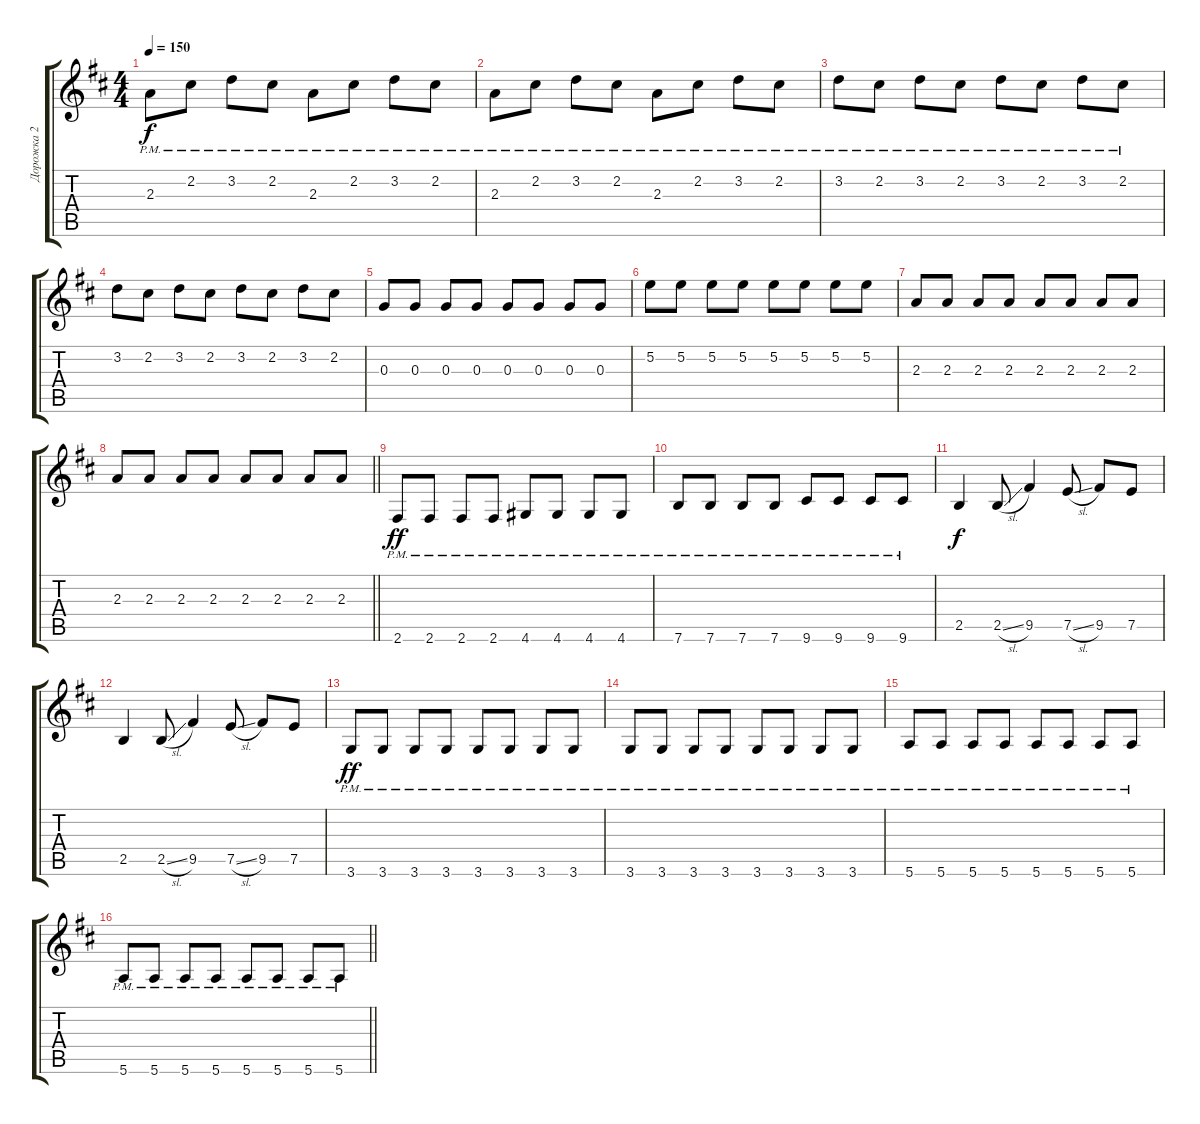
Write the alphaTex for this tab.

\track ("Дорожка 2" "Дорожка 2") {instrument distortionguitar}
\staff {score tabs}
\tuning (E4 B3 G3 D3 A2 E2) {hide}
\ts (4 4)
\tempo 150
\clef g2
\ks bminor
2.3{pm}.8{dy f} 2.2{pm}.8 3.2{pm}.8 2.2{pm}.8 2.3{pm}.8 2.2{pm}.8 3.2{pm}.8 2.2{pm}.8 |
2.3{pm}.8 2.2{pm}.8 3.2{pm}.8 2.2{pm}.8 2.3{pm}.8 2.2{pm}.8 3.2{pm}.8 2.2{pm}.8 |
3.2{pm}.8 2.2{pm}.8 3.2{pm}.8 2.2{pm}.8 3.2{pm}.8 2.2{pm}.8 3.2{pm}.8 2.2{pm}.8 |
3.2.8 2.2.8 3.2.8 2.2.8 3.2.8 2.2.8 3.2.8 2.2.8 |
0.3.8 0.3.8 0.3.8 0.3.8 0.3.8 0.3.8 0.3.8 0.3.8 |
5.2.8 5.2.8 5.2.8 5.2.8 5.2.8 5.2.8 5.2.8 5.2.8 |
2.3.8 2.3.8 2.3.8 2.3.8 2.3.8 2.3.8 2.3.8 2.3.8 |
\barLineRight lightlight
2.3.8 2.3.8 2.3.8 2.3.8 2.3.8 2.3.8 2.3.8 2.3.8 |
2.6{pm}.8{dy ff} 2.6{pm}.8 2.6{pm}.8 2.6{pm}.8 4.6{pm}.8 4.6{pm}.8 4.6{pm}.8 4.6{pm}.8 |
7.6{pm}.8 7.6{pm}.8 7.6{pm}.8 7.6{pm}.8 9.6{pm}.8 9.6{pm}.8 9.6{pm}.8 9.6{pm}.8 |
2.5.4{dy f} 2.5{sl}.8 9.5.4 7.5{sl}.8 9.5.8 7.5.8 |
2.5.4 2.5{sl}.8 9.5.4 7.5{sl}.8 9.5.8 7.5.8 |
3.6{pm}.8{dy ff} 3.6{pm}.8 3.6{pm}.8 3.6{pm}.8 3.6{pm}.8 3.6{pm}.8 3.6{pm}.8 3.6{pm}.8 |
3.6{pm}.8 3.6{pm}.8 3.6{pm}.8 3.6{pm}.8 3.6{pm}.8 3.6{pm}.8 3.6{pm}.8 3.6{pm}.8 |
5.6{pm}.8 5.6{pm}.8 5.6{pm}.8 5.6{pm}.8 5.6{pm}.8 5.6{pm}.8 5.6{pm}.8 5.6{pm}.8 |
\barLineRight lightlight
5.6{pm}.8 5.6{pm}.8 5.6{pm}.8 5.6{pm}.8 5.6{pm}.8 5.6{pm}.8 5.6{pm}.8 5.6{pm}.8
